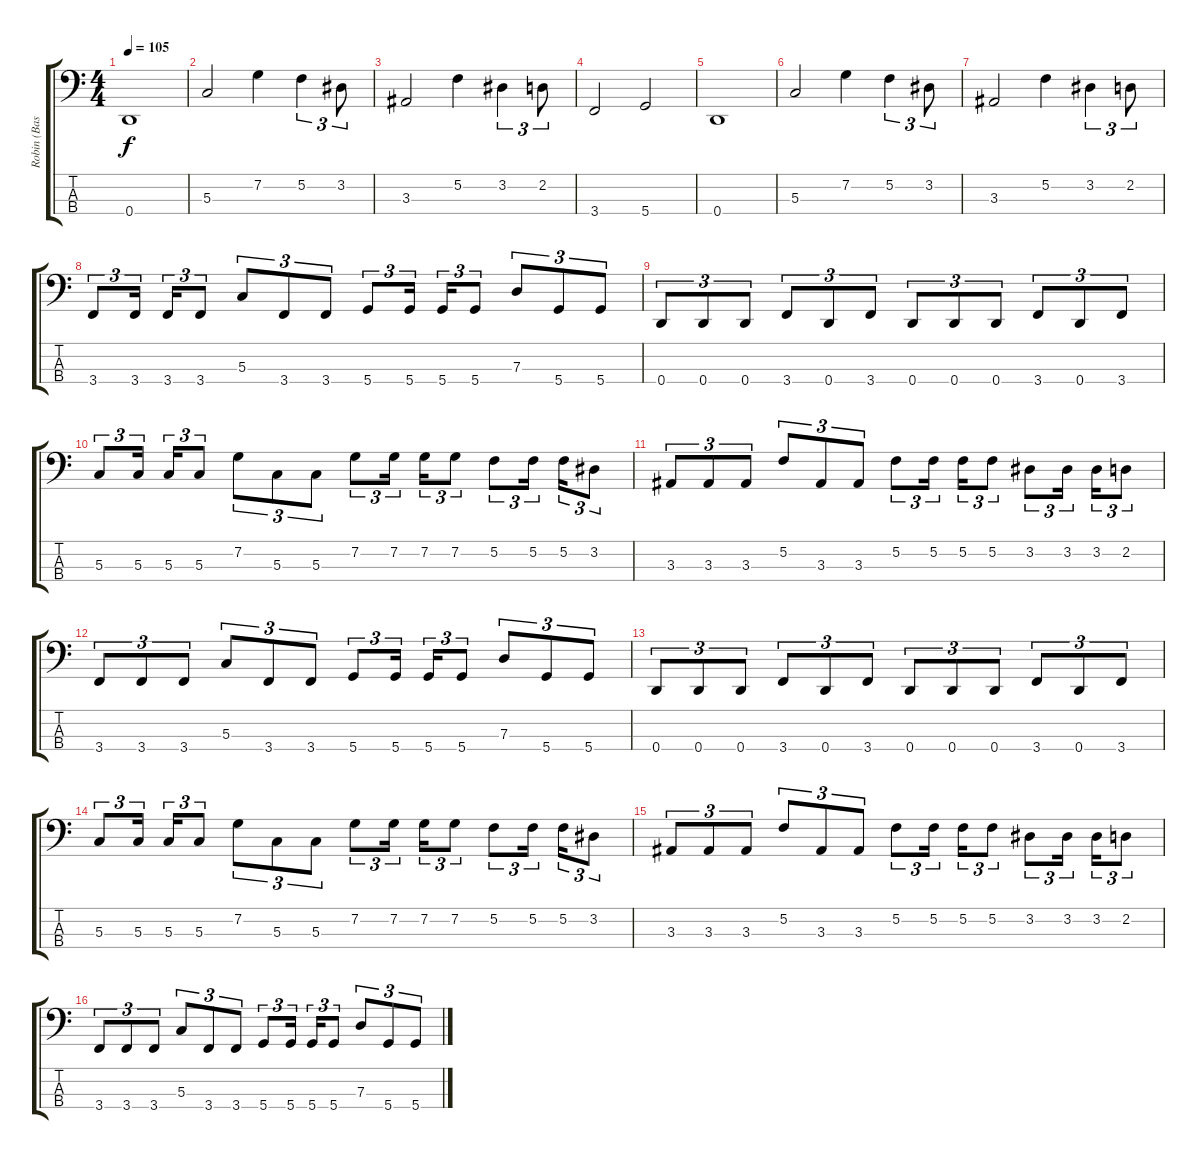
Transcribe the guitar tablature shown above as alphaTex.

\track ("Robin (Bass)" "Robin (Bas") {instrument electricbasspick}
\staff {score tabs}
\tuning (F2 C2 G1 D1) {hide}
\ts (4 4)
\tempo 105
\clef f4
\ks c
0.4.1{dy f} |
5.3.2 7.2.4 5.2.4{tu (3 2)} 3.2.8{tu (3 2)} |
3.3.2 5.2.4 3.2.4{tu (3 2)} 2.2.8{tu (3 2)} |
3.4.2 5.4.2 |
0.4.1 |
5.3.2 7.2.4 5.2.4{tu (3 2)} 3.2.8{tu (3 2)} |
3.3.2 5.2.4 3.2.4{tu (3 2)} 2.2.8{tu (3 2)} |
3.4.8{tu (3 2)} 3.4.16{tu (3 2)} 3.4.16{tu (3 2)} 3.4.8{tu (3 2)} 5.3.8{tu (3 2)} 3.4.8{tu (3 2)} 3.4.8{tu (3 2)} 5.4.8{tu (3 2)} 5.4.16{tu (3 2)} 5.4.16{tu (3 2)} 5.4.8{tu (3 2)} 7.3.8{tu (3 2)} 5.4.8{tu (3 2)} 5.4.8{tu (3 2)} |
0.4.8{tu (3 2)} 0.4.8{tu (3 2)} 0.4.8{tu (3 2)} 3.4.8{tu (3 2)} 0.4.8{tu (3 2)} 3.4.8{tu (3 2)} 0.4.8{tu (3 2)} 0.4.8{tu (3 2)} 0.4.8{tu (3 2)} 3.4.8{tu (3 2)} 0.4.8{tu (3 2)} 3.4.8{tu (3 2)} |
5.3.8{tu (3 2)} 5.3.16{tu (3 2)} 5.3.16{tu (3 2)} 5.3.8{tu (3 2)} 7.2.8{tu (3 2)} 5.3.8{tu (3 2)} 5.3.8{tu (3 2)} 7.2.8{tu (3 2)} 7.2.16{tu (3 2)} 7.2.16{tu (3 2)} 7.2.8{tu (3 2)} 5.2.8{tu (3 2)} 5.2.16{tu (3 2)} 5.2.16{tu (3 2)} 3.2.8{tu (3 2)} |
3.3.8{tu (3 2)} 3.3.8{tu (3 2)} 3.3.8{tu (3 2)} 5.2.8{tu (3 2)} 3.3.8{tu (3 2)} 3.3.8{tu (3 2)} 5.2.8{tu (3 2)} 5.2.16{tu (3 2)} 5.2.16{tu (3 2)} 5.2.8{tu (3 2)} 3.2.8{tu (3 2)} 3.2.16{tu (3 2)} 3.2.16{tu (3 2)} 2.2.8{tu (3 2)} |
3.4.8{tu (3 2)} 3.4.8{tu (3 2)} 3.4.8{tu (3 2)} 5.3.8{tu (3 2)} 3.4.8{tu (3 2)} 3.4.8{tu (3 2)} 5.4.8{tu (3 2)} 5.4.16{tu (3 2)} 5.4.16{tu (3 2)} 5.4.8{tu (3 2)} 7.3.8{tu (3 2)} 5.4.8{tu (3 2)} 5.4.8{tu (3 2)} |
0.4.8{tu (3 2)} 0.4.8{tu (3 2)} 0.4.8{tu (3 2)} 3.4.8{tu (3 2)} 0.4.8{tu (3 2)} 3.4.8{tu (3 2)} 0.4.8{tu (3 2)} 0.4.8{tu (3 2)} 0.4.8{tu (3 2)} 3.4.8{tu (3 2)} 0.4.8{tu (3 2)} 3.4.8{tu (3 2)} |
5.3.8{tu (3 2)} 5.3.16{tu (3 2)} 5.3.16{tu (3 2)} 5.3.8{tu (3 2)} 7.2.8{tu (3 2)} 5.3.8{tu (3 2)} 5.3.8{tu (3 2)} 7.2.8{tu (3 2)} 7.2.16{tu (3 2)} 7.2.16{tu (3 2)} 7.2.8{tu (3 2)} 5.2.8{tu (3 2)} 5.2.16{tu (3 2)} 5.2.16{tu (3 2)} 3.2.8{tu (3 2)} |
3.3.8{tu (3 2)} 3.3.8{tu (3 2)} 3.3.8{tu (3 2)} 5.2.8{tu (3 2)} 3.3.8{tu (3 2)} 3.3.8{tu (3 2)} 5.2.8{tu (3 2)} 5.2.16{tu (3 2)} 5.2.16{tu (3 2)} 5.2.8{tu (3 2)} 3.2.8{tu (3 2)} 3.2.16{tu (3 2)} 3.2.16{tu (3 2)} 2.2.8{tu (3 2)} |
3.4.8{tu (3 2)} 3.4.8{tu (3 2)} 3.4.8{tu (3 2)} 5.3.8{tu (3 2)} 3.4.8{tu (3 2)} 3.4.8{tu (3 2)} 5.4.8{tu (3 2)} 5.4.16{tu (3 2)} 5.4.16{tu (3 2)} 5.4.8{tu (3 2)} 7.3.8{tu (3 2)} 5.4.8{tu (3 2)} 5.4.8{tu (3 2)}
